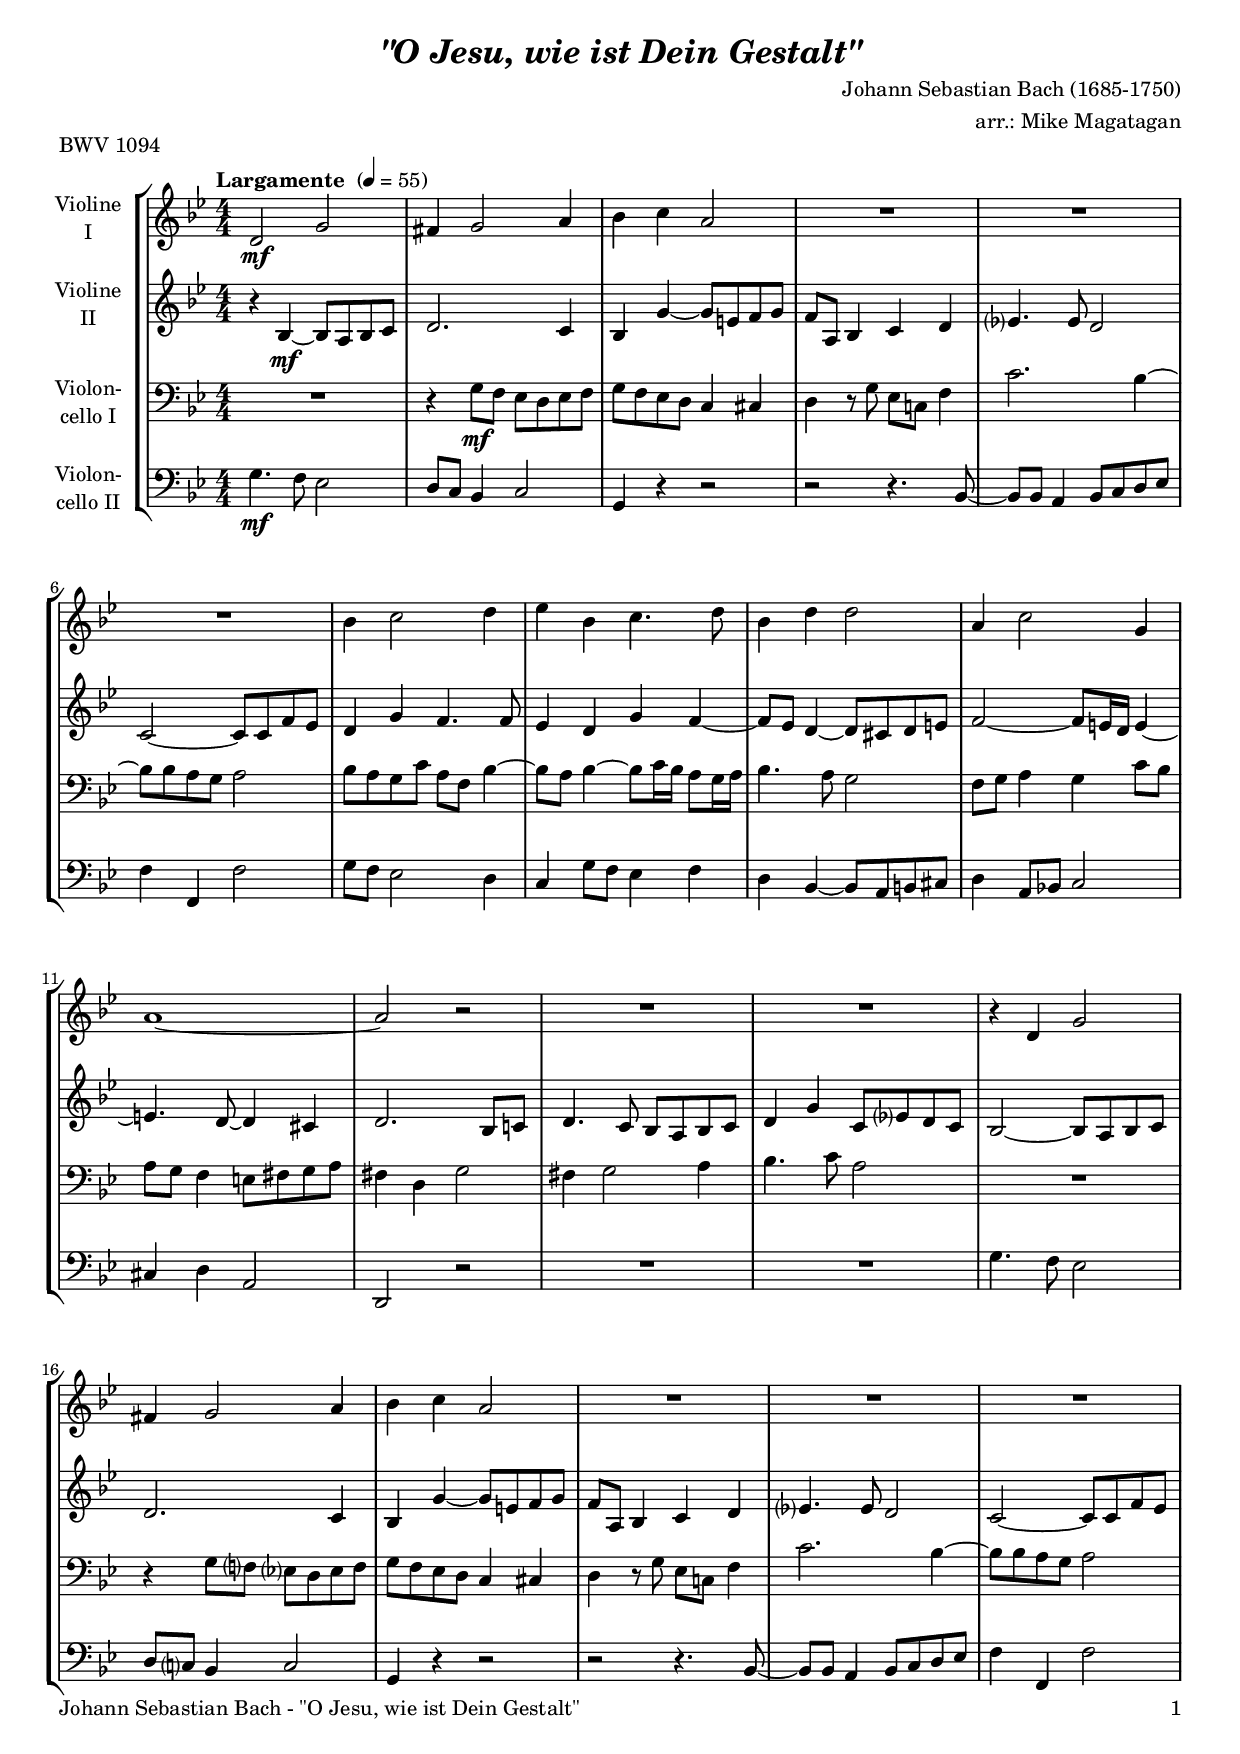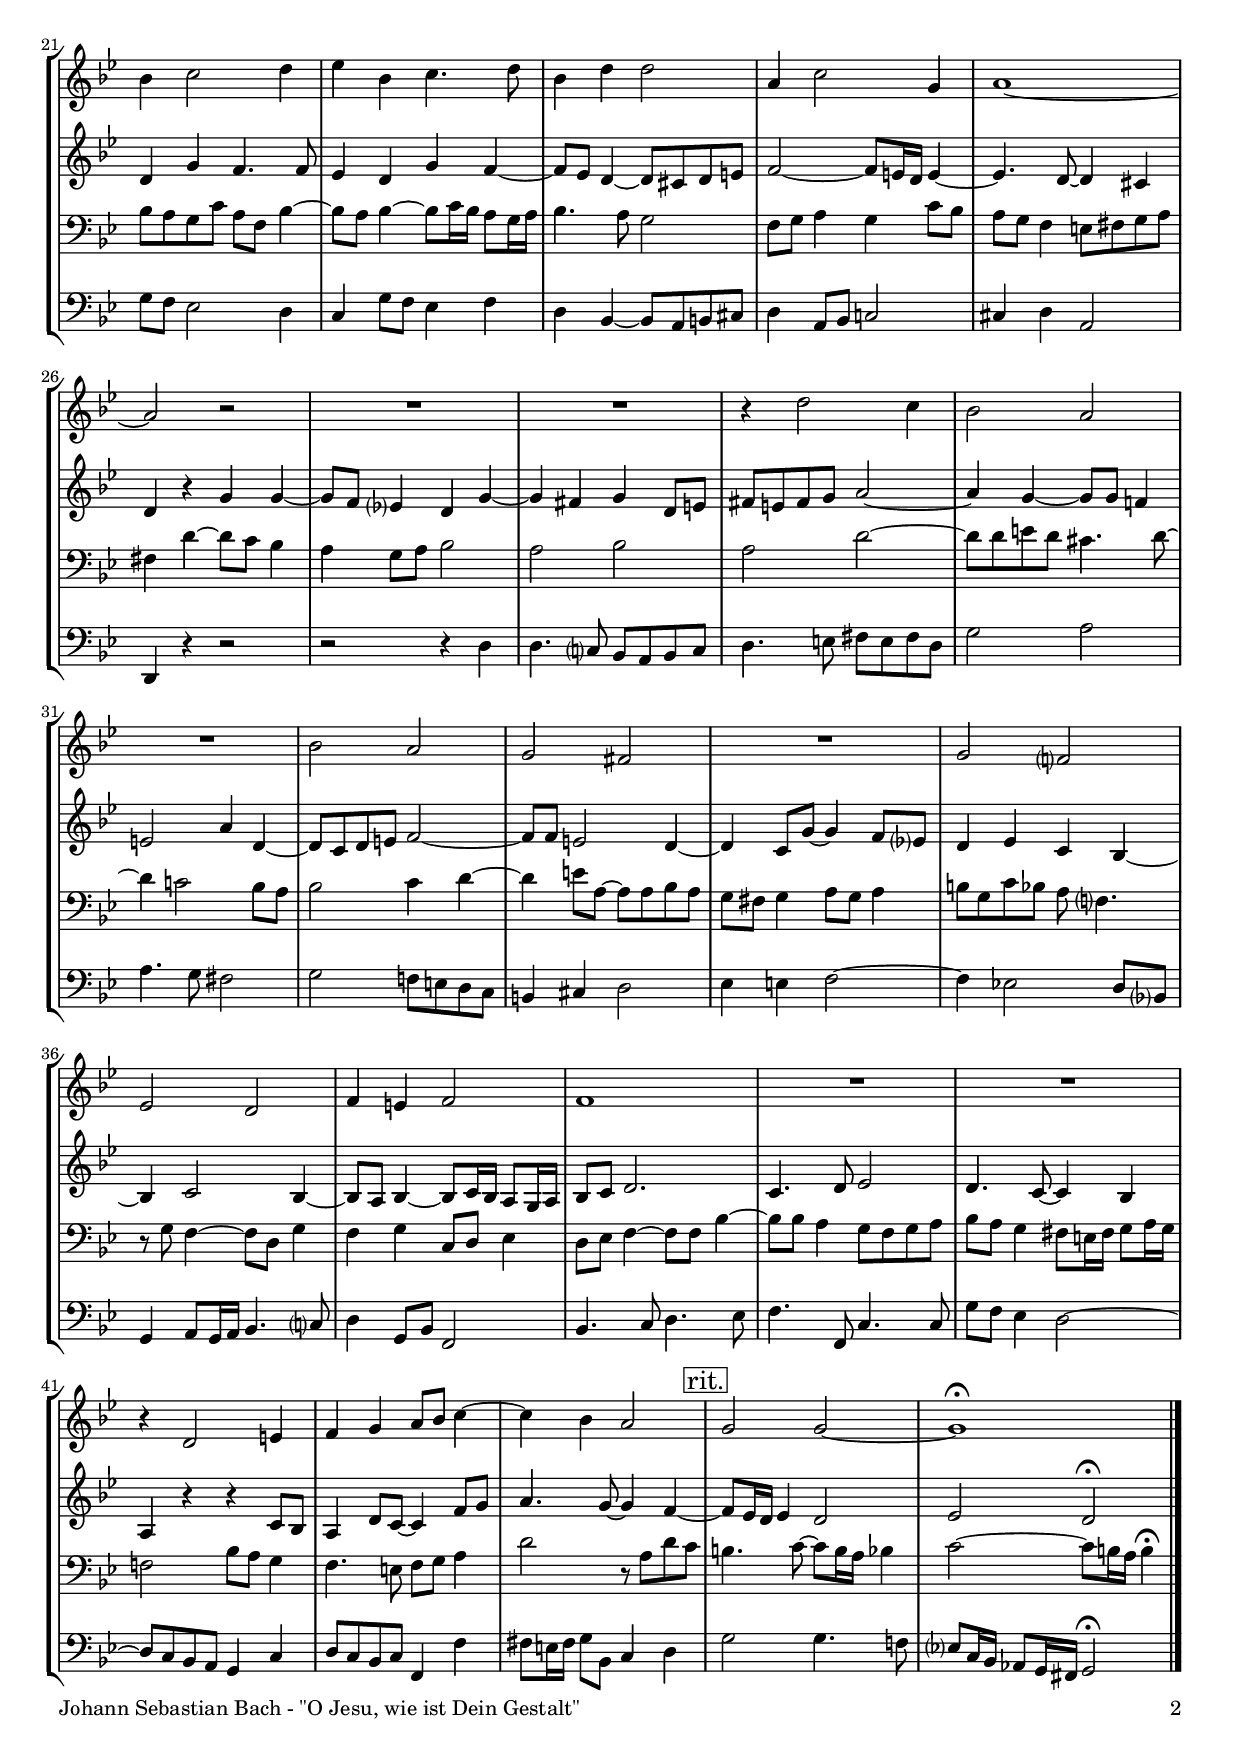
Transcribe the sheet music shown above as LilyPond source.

\version "2.22.2"
\include "deutsch.ly"

#(set-global-staff-size 18)

\header {
  title     = \markup \bold \italic "\"O Jesu, wie ist Dein Gestalt\""
  composer  = "Johann Sebastian Bach (1685-1750)"
  arranger  = "arr.: Mike Magatagan"
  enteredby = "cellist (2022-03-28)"
  piece     = "BWV 1094"
}

voiceconsts = {
  \key g \minor
  \clef "treble"
  \time 4/4
  \numericTimeSignature
  \compressEmptyMeasures
% Set default beaming for all staves
%  \set Timing.beamExceptions = #'()
%  \set Timing.baseMoment     = #(ly:make-moment 1 4)
%  \set Timing.beatStructure  = #'(1 1 1)
  \tempo "Largamente " 4=55
}

mist = "string ensemble 1"
mipz = "pizzicato strings"
mivl = "violin"
miba = "bassoon"
mivc = "cello"

arco = \markup \italic "arco"
pizz = \markup \italic "pizz."
rit  = \mark \markup \box "rit."

va = \relative c' {
  \voiceconsts

  d2\mf g
  fis4 g2 a4
  b c a2
  R1*3
  b4 c2 d4
  es b c4. d8
  b4 d d2
  a4 c2 g4

  a1~
  a2 r
  R1*2
  r4 d, g2
  fis4 g2 a4

  b c a2
  R1*3
  b4 c2 d4
  es b c4. d8
  b4 d d2
  a4 c2 g4
  a1~
  a2 r

  R1*2
  r4 d2 c4
  b2 a
  R1

  b2 a
  g fis
  R1
  g2 f?
  es d

  f4 e f2
  f1
  R1*2
  r4 d2 e4

  f g a8 b c4~
  c b a2 \rit
  g g~
  g1\fermata \bar "|."
}

vb = \relative c' {
  \voiceconsts

  r4 b~\mf b8 a b c
  d2. c4
  b g'~ g8 e f g
  f a, b4 c d
  es?4. es8 d2

  c~ c8 c f es
  d4 g f4. f8
  es4 d g f~
  f8 es d4~ d8 cis d e
  f2~ f8 e16 d e4~

  e4. d8~ d4 cis
  d2. b8 c!
  d4. c8 b a b c
  d4 g c,8 es? d c
  b2~ b8 a b c
  d2. c4

  b g'~ g8 e f g
  f a, b4 c d
  es?4. es8 d2
  c~ c8 c f es
  d4 g f4. f8

  es4 d g f~
  f8 es d4~ d8 cis d e
  f2~ f8 e16 d e4~
  e4. d8~ d4 cis
  d r g g~

  g8 f es?4 d g~
  g fis g d8 e
  fis e fis g a2~
  a4 g~ g8 g f!4
  e2 a4 d,~

  d8 c d e f2~
  f8 f e2 d4~
  d c8 g'~ g4 f8 es?
  d4 es c b~
  b c2 b4~

  b8 a b4~ b8 c16 b a8 g16 a
  b8 c d2.
  c4. d8 es2
  d4. c8~ c4 b
  a r r c8 b

  a4 d8 c~ c4 f8 g
  a4. g8~ g4 f~ \rit
  f8 es16 d es4 d2
  es d\fermata \bar "|."
}

vc = \relative c' {
  \voiceconsts
  \clef "bass"

  R1
  r4 g8\mf f es d es f
  g f es d c4 cis
  d r8 g es c! f4
  c'2. b4~

  b8 b a g a2
  b8 a g c a f b4~
  b8 a b4~ b8 c16 b a8 g16 a
  b4. a8 g2
  f8 g a4 g c8 b

  a g f4 e8 fis g a
  fis4 d g2
  fis4 g2 a4
  b4. c8 a2
  R1
  r4 g8 f? es? d es f

  g f es d c4 cis
  d r8 g es c! f4
  c'2. b4~
  b8 b a g a2
  b8 a g c a f b4~

  b8 a b4~ b8 c16 b a8 g16 a
  b4. a8 g2
  f8 g a4 g c8 b
  a g f4 e8 fis g a
  fis4 d'~ d8 c b4

  a g8 a b2
  a b
  a d~
  d8 d e d cis4. d8~
  d4 c!2 b8 a

  b2 c4 d~
  d e8 a,~ a a b a
  g fis g4 a8 g a4
  h8 g c b a f?4.
  r8 g f4~ f8 d g4

  f g c,8 d es4
  d8 es f4~ f8 f b4~
  b8 b a4 g8 f g a
  b a g4 fis8 e16 fis g8 a16 g
  f!2 b8 a g4

  f4. e8 f g a4
  d2 r8 a d c \rit
  h4. c8~ c h16 a b4
  c2~ c8 h16 a h4\fermata \bar "|."
}

vd = \relative c' {
  \voiceconsts
  \clef "bass"

  g4.\mf f8 es2
  d8 c b4 c2
  g4 r r2
  r r4. b8~
  b b a4 b8 c d es

  f4 f, f'2
  g8 f es2 d4
  c g'8 f es4 f
  d b~ b8 a h cis
  d4 a8 b! c2

  cis4 d a2
  d, r
  R1*2
  g'4. f8 es2
  d8 c? b4 c2

  g4 r r2
  r r4. b8~
  b b a4 b8 c d es
  f4 f, f'2
  g8 f es2 d4

  c g'8 f es4 f
  d b~ b8 a h cis
  d4 a8 b c!2
  cis4 d a2
  d,4 r r2

  r r4 d'
  d4. c?8 b a b c
  d4. e8 fis e fis d
  g2 a
  a4. g8 fis2

  g2 f!8 e d c
  h4 cis d2
  es4 e f2~
  f4 es!2 d8 b?
  g4 a8 g16 a b4. c?8

  d4 g,8 b f2
  b4. c8 d4. es8
  f4. f,8 c'4. c8
  g' f es4 d2~
  d8 c b a g4 c
  d8 c b c f,4 f'
  fis8 e16 fis g8 b, c4 d \rit
  g2 g4. f!8
  es? c16 b as8 g16 fis g2\fermata \bar "|."
}


music = \new StaffGroup <<
      \new Staff {
	\set Staff.midiInstrument = \mivl
	\set Staff.instrumentName = \markup \center-column { "Violine" "I" }
	\transpose g g { \va }
      }

      \new Staff {
	\set Staff.midiInstrument = \mivl
	\set Staff.instrumentName = \markup \center-column { "Violine" "II" }
	\transpose g g { \vb }
      }

      \new Staff {
	\set Staff.midiInstrument = \mivc
	\set Staff.instrumentName = \markup \center-column { "Violon-" "cello I" }
	\transpose g g { \vc }
      }

      \new Staff {
	\set Staff.midiInstrument = \mivc
	\set Staff.instrumentName = \markup \center-column { "Violon-" "cello II" }
	\transpose g g { \vd }
      }
>>

\book {
   \paper {
    print-page-number = ##t
    print-first-page-number = ##t
    ragged-last-bottom = ##f
    oddHeaderMarkup = \markup \null
    evenHeaderMarkup = \markup \null
    oddFooterMarkup = \markup {
      \fill-line {
%        \on-the-fly #print-page-number-check-first
        "Johann Sebastian Bach - \"O Jesu, wie ist Dein Gestalt\"" \fromproperty #'page:page-number-string
      }
    }
    evenFooterMarkup = \oddFooterMarkup
  } \score {
    \music
    \layout {}
  }

  \score {
    \unfoldRepeats \music

    \midi {
      \context {
        \Score
      }
    }
  }
}